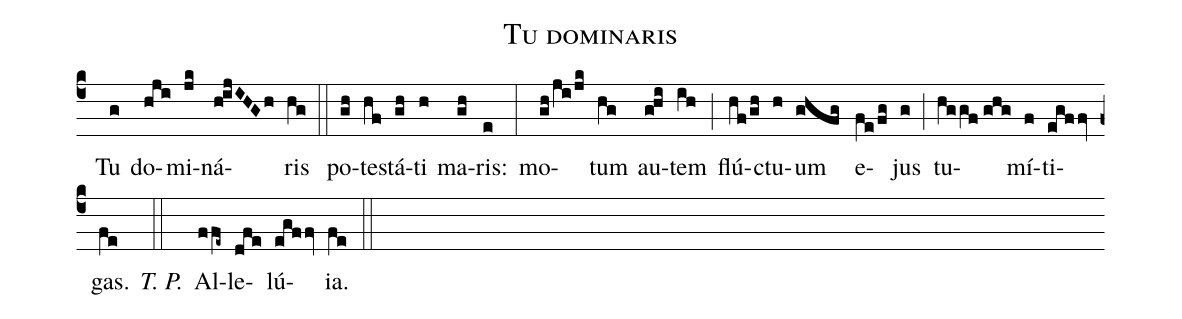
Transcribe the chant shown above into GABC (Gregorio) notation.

name:Tu dominaris;
mode:III;
office-part:Communiones;
%%
(c4) () Tu(g) do(hji)mi(jk)ná(h!ijIHGh)ris(hg) (::) po(gh)te(hf)stá(gh)ti(h) ma(gh)ris:(e) (:) mo(gh/ji/jk)tum(hg) au(g!hi)tem(ih) (;) flú(hf/gh)ctu(h)um(ghfg) e(fe/fg)jus(g) (;) tu(hggf//ghg)mí(f)ti(egffv)gas.(fe) <i>T. P.</i>(::) Al(ffe~)le(dfe)lú(egffv)ia.(fe) (::)
